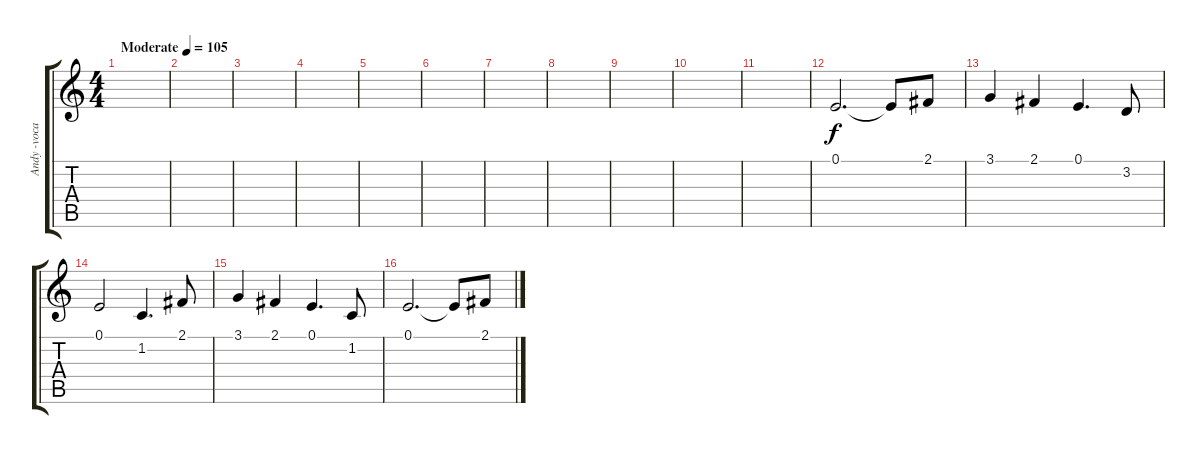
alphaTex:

\track ("Andy -vocal" "Andy -voca") {instrument altosax}
\staff {score tabs}
\tuning (E4 B3 G3 D3 A2 E2) {hide}
\ts (4 4)
\tempo (105 "Moderate")
\clef g2
\ks c
|
|
|
|
|
|
|
|
|
|
|
0.1.2{d} 0.1{t}.8 2.1.8 |
3.1.4 2.1.4 0.1.4{d} 3.2.8 |
0.1.2 1.2.4{d} 2.1.8 |
3.1.4 2.1.4 0.1.4{d} 1.2.8 |
0.1.2{d} 0.1{t}.8 2.1.8
